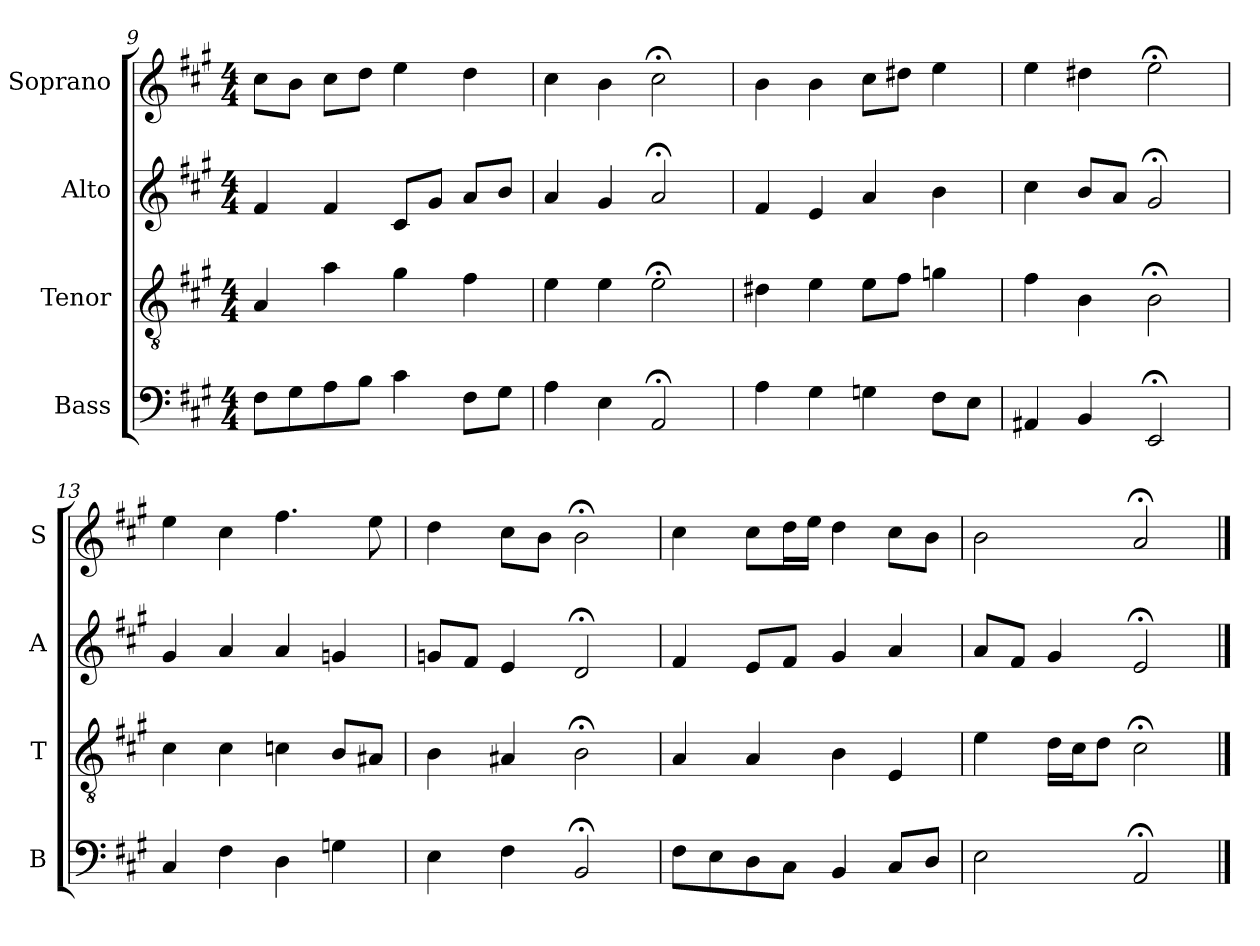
**kern	**kern	**kern	**kern
*part4	*part3	*part2	*part1
*staff4	*staff3	*staff2	*staff1
*I"Bass	*I"Tenor	*I"Alto	*I"Soprano
*I'B	*I'T	*I'A	*I'S
*clefF4	*clefGv2	*clefG2	*clefG2
*k[f#c#g#]	*k[f#c#g#]	*k[f#c#g#]	*k[f#c#g#]
*A:	*A:	*A:	*A:
*M4/4	*M4/4	*M4/4	*M4/4
=9	=9	=9	=9
8F#L	4A	4f#	8cc#L
8G#	.	.	8bJ
8A	4a	4f#	8cc#L
8BJ	.	.	8ddJ
4c#	4g#	8c#L	4ee
.	.	8g#J	.
8F#L	4f#	8aL	4dd
8G#J	.	8bJ	.
=10	=10	=10	=10
4A	4e	4a	4cc#
4E	4e	4g#	4b
2AA;<	2e;<	2a;<	2cc#;<
=11	=11	=11	=11
4A	4d#X	4f#	4b
4G#	4e	4e	4b
4Gn	8eL	4a	8cc#L
.	8f#J	.	8dd#XJ
8F#L	4gn	4b	4ee
8EJ	.	.	.
=12	=12	=12	=12
4AA#X	4f#	4cc#	4ee
4BB	4B	8bL	4dd#X
.	.	8aJ	.
2EE;<	2B;<	2g#;<	2ee;<
=13	=13	=13	=13
4C#	4c#	4g#	4ee
4F#	4c#	4a	4cc#
4D	4cn	4a	4.ff#
4Gn	8BL	4gn	.
.	8A#XJ	.	8ee
=14	=14	=14	=14
4E	4B	8gnL	4dd
.	.	8f#J	.
4F#	4A#X	4e	8cc#L
.	.	.	8bJ
2BB;<	2B;<	2d;<	2b;<
=15	=15	=15	=15
8F#L	4A	4f#	4cc#
8E	.	.	.
8D	4A	8eL	8cc#L
8C#J	.	8f#J	16ddL
.	.	.	16eeJJ
4BB	4B	4g#	4dd
8C#L	4E	4a	8cc#L
8DJ	.	.	8bJ
=16	=16	=16	=16
2E	4e	8aL	2b
.	.	8f#J	.
.	16dLL	4g#	.
.	16c#J	.	.
.	8dJ	.	.
2AA;<	2c#;<	2e;<	2a;<
==	==	==	==
*-	*-	*-	*-
